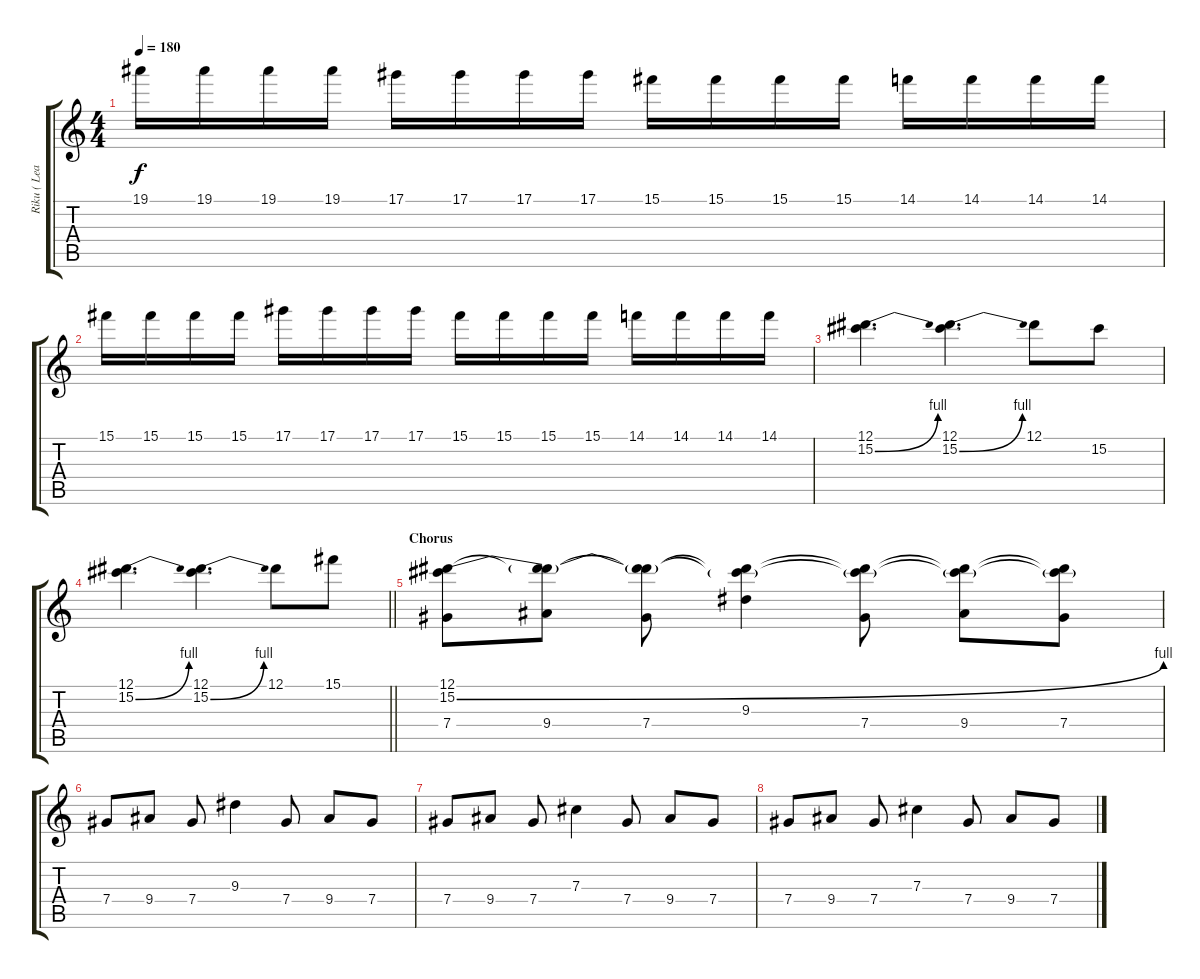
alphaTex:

\track ("Riku ( Lead )" "Riku ( Lea") {instrument distortionguitar}
\staff {score tabs}
\tuning (Eb4 Bb3 Gb3 Db3 Ab2 Eb2) {hide}
\ts (4 4)
\tempo 180
\clef g2
\ks c
19.1.16{dy f} 19.1.16 19.1.16 19.1.16 17.1.16 17.1.16 17.1.16 17.1.16 15.1.16 15.1.16 15.1.16 15.1.16 14.1.16 14.1.16 14.1.16 14.1.16 |
15.1.16 15.1.16 15.1.16 15.1.16 17.1.16 17.1.16 17.1.16 17.1.16 15.1.16 15.1.16 15.1.16 15.1.16 14.1.16 14.1.16 14.1.16 14.1.16 |
(12.1 15.2{be (bend 0 0 60 4)}).4{d} (12.1 15.2{be (bend 0 0 60 4)}).4{d} 12.1.8 15.2.8 |
\barLineRight lightlight
(12.1 15.2{be (bend 0 0 60 4)}).4{d} (12.1 15.2{be (bend 0 0 60 4)}).4{d} 12.1.8 15.1.8 |
\section ("" "Chorus")
(12.1 15.2{be (bend 0 0 60 4)} 7.4).8 (12.1{t} 15.2{t} 9.4).8 (12.1{t} 15.2{t} 7.4).8 (12.1{t} 15.2{t} 9.3).4 (12.1{t} 15.2{t} 7.4).8 (12.1{t} 15.2{t} 9.4).8 (12.1{t} 15.2{t} 7.4).8 |
7.4.8 9.4.8 7.4.8 9.3.4 7.4.8 9.4.8 7.4.8 |
7.4.8 9.4.8 7.4.8 7.3.4 7.4.8 9.4.8 7.4.8 |
7.4.8 9.4.8 7.4.8 7.3.4 7.4.8 9.4.8 7.4.8
